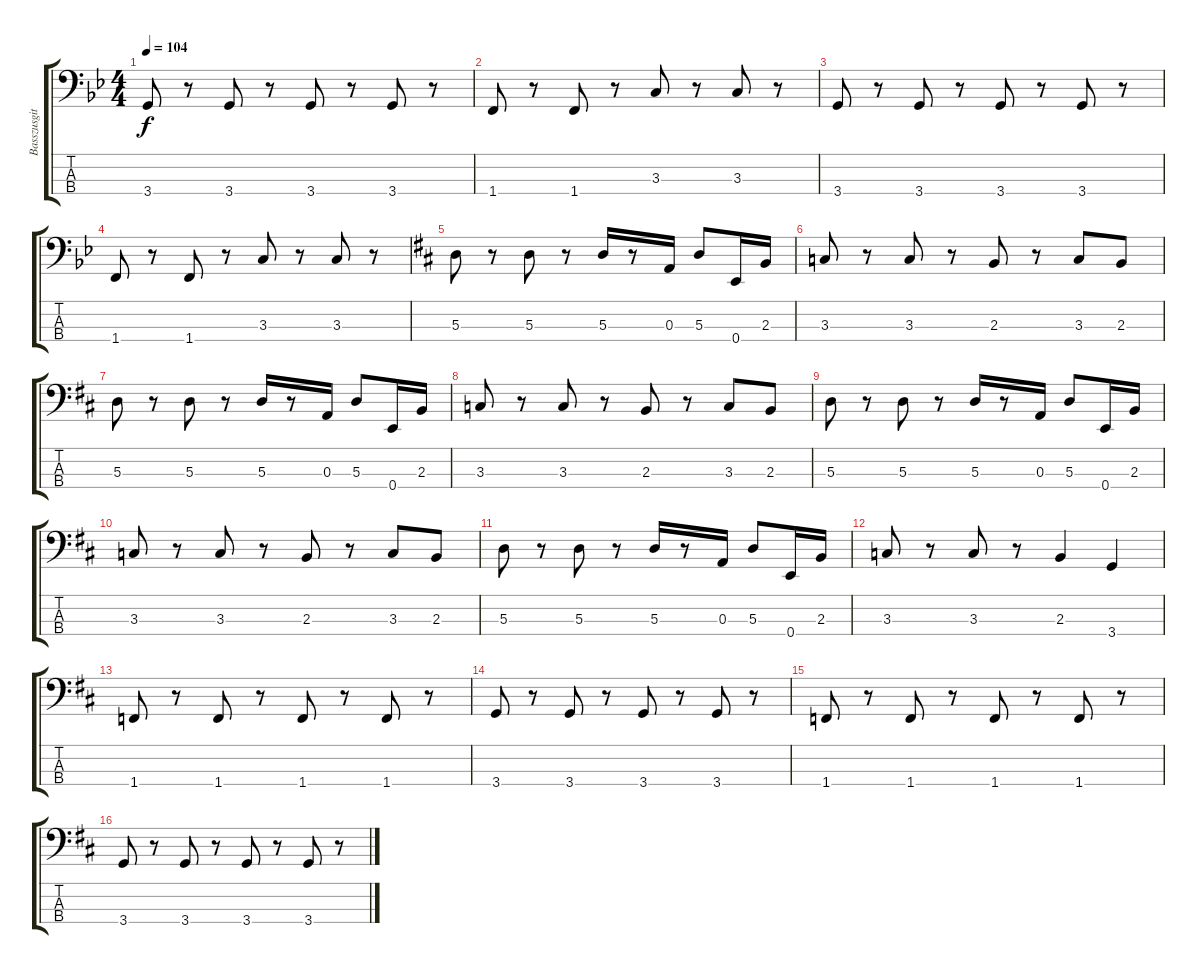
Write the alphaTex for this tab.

\track ("Basszusgitár (Colin Hodgkinson/Neil Murr" "Basszusgit") {instrument electricbassfinger}
\staff {score tabs}
\tuning (G2 D2 A1 E1) {hide}
\ts (4 4)
\tempo 104
\clef f4
\ks bb
3.4.8{dy f} r.8 3.4.8 r.8 3.4.8 r.8 3.4.8 r.8 |
1.4.8 r.8 1.4.8 r.8 3.3.8 r.8 3.3.8 r.8 |
3.4.8 r.8 3.4.8 r.8 3.4.8 r.8 3.4.8 r.8 |
1.4.8 r.8 1.4.8 r.8 3.3.8 r.8 3.3.8 r.8 |
\ks d
5.3.8 r.8 5.3.8 r.8 5.3.16 r.8 0.3.16 5.3.8 0.4.16 2.3.16 |
3.3.8 r.8 3.3.8 r.8 2.3.8 r.8 3.3.8 2.3.8 |
5.3.8 r.8 5.3.8 r.8 5.3.16 r.8 0.3.16 5.3.8 0.4.16 2.3.16 |
3.3.8 r.8 3.3.8 r.8 2.3.8 r.8 3.3.8 2.3.8 |
5.3.8 r.8 5.3.8 r.8 5.3.16 r.8 0.3.16 5.3.8 0.4.16 2.3.16 |
3.3.8 r.8 3.3.8 r.8 2.3.8 r.8 3.3.8 2.3.8 |
5.3.8 r.8 5.3.8 r.8 5.3.16 r.8 0.3.16 5.3.8 0.4.16 2.3.16 |
3.3.8 r.8 3.3.8 r.8 2.3.4 3.4.4 |
1.4.8 r.8 1.4.8 r.8 1.4.8 r.8 1.4.8 r.8 |
3.4.8 r.8 3.4.8 r.8 3.4.8 r.8 3.4.8 r.8 |
1.4.8 r.8 1.4.8 r.8 1.4.8 r.8 1.4.8 r.8 |
3.4.8 r.8 3.4.8 r.8 3.4.8 r.8 3.4.8 r.8
